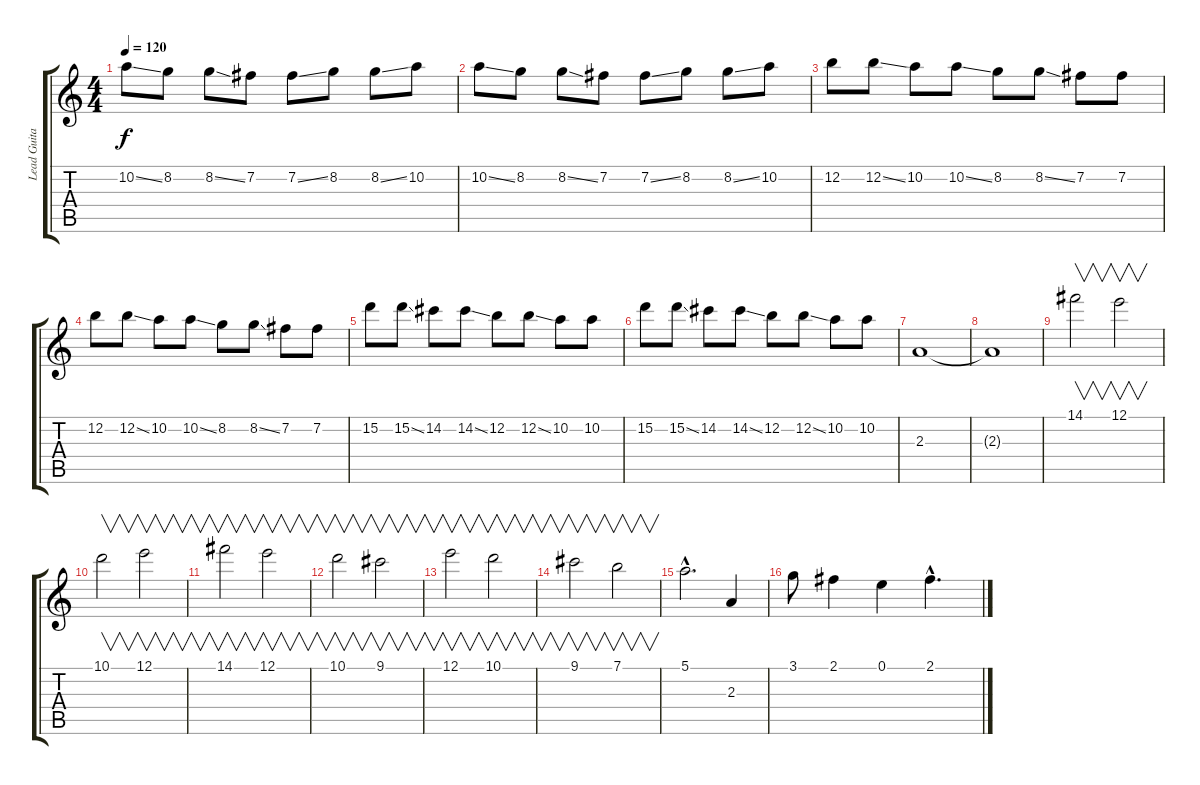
\track ("Lead Guitar" "Lead Guita") {instrument overdrivenguitar}
\staff {score tabs}
\tuning (E4 B3 G3 D3 A2 E2) {hide}
\ts (4 4)
\tempo 120
\clef g2
\ks c
10.2{ss}.8{dy f} 8.2.8 8.2{ss}.8 7.2.8 7.2{ss}.8 8.2.8 8.2{ss}.8 10.2.8 |
10.2{ss}.8 8.2.8 8.2{ss}.8 7.2.8 7.2{ss}.8 8.2.8 8.2{ss}.8 10.2.8 |
12.2.8 12.2{ss}.8 10.2.8 10.2{ss}.8 8.2.8 8.2{ss}.8 7.2.8 7.2.8 |
12.2.8 12.2{ss}.8 10.2.8 10.2{ss}.8 8.2.8 8.2{ss}.8 7.2.8 7.2.8 |
15.2.8 15.2{ss}.8 14.2.8 14.2{ss}.8 12.2.8 12.2{ss}.8 10.2.8 10.2.8 |
15.2.8 15.2{ss}.8 14.2.8 14.2{ss}.8 12.2.8 12.2{ss}.8 10.2.8 10.2.8 |
2.3.1 |
2.3{t}.1 |
14.1.2{v} 12.1.2{v} |
10.1.2{v} 12.1.2{v} |
14.1.2{v} 12.1.2{v} |
10.1.2{v} 9.1.2{v} |
12.1.2{v} 10.1.2{v} |
9.1.2{v} 7.1.2{v} |
5.1{hac}.2{d} 2.3.4 |
3.1.8 2.1.4 0.1.4 2.1{hac}.4{d}
